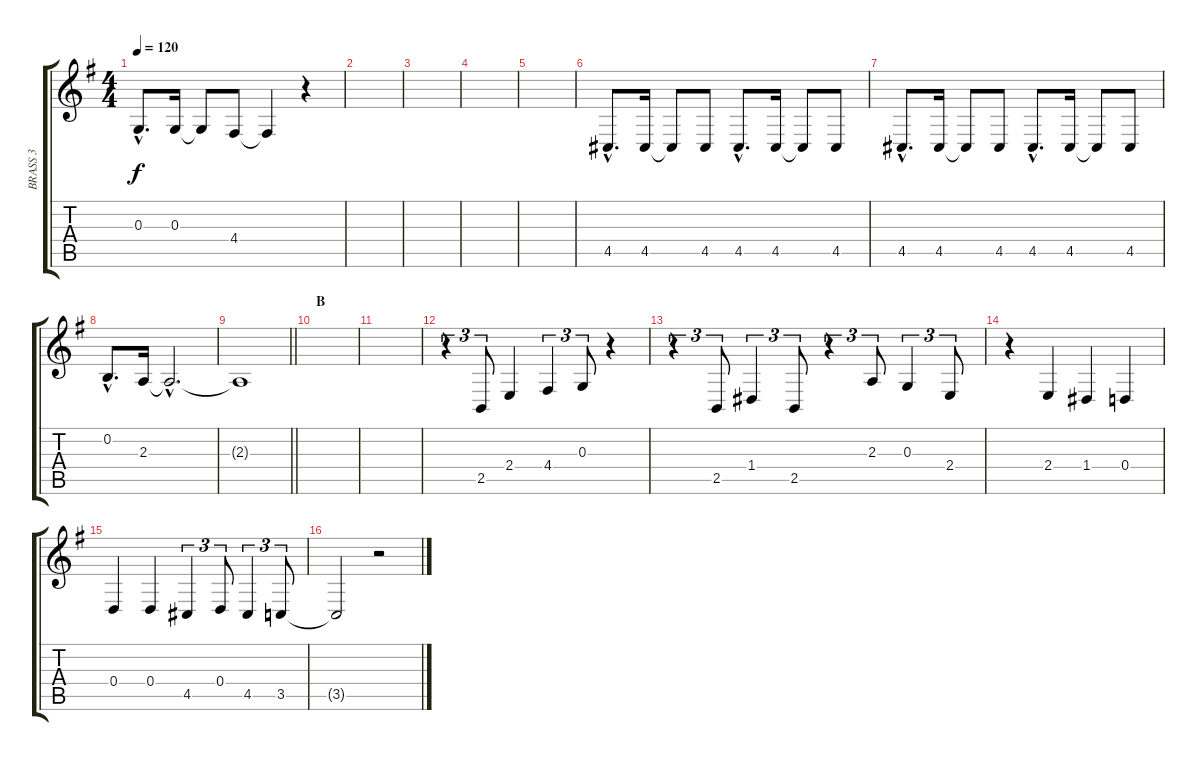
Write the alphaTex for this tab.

\track ("BRASS 3" "BRASS 3") {instrument brasssection}
\staff {score tabs}
\tuning (E4 B3 G3 D3 A2 E2) {hide}
\ts (4 4)
\tempo 120
\clef g2
\ks eminor
0.3{hac}.8{d dy f} 0.3.16 0.3{t}.8 4.4.8 4.4{t}.4 r.4 |
|
|
|
|
4.5{hac}.8{d} 4.5.16 4.5{t}.8 4.5.8 4.5{hac}.8{d} 4.5.16 4.5{t}.8 4.5.8 |
4.5{hac}.8{d} 4.5.16 4.5{t}.8 4.5.8 4.5{hac}.8{d} 4.5.16 4.5{t}.8 4.5.8 |
0.2{hac}.8{d} 2.3.16 2.3{hac t}.2{d} |
\barLineRight lightlight
2.3{t}.1 |
\section ("" "B")
|
|
r.4{tu (3 2)} 2.5.8{tu (3 2)} 2.4.4 4.4.4{tu (3 2)} 0.3.8{tu (3 2)} r.4 |
r.4{tu (3 2)} 2.5.8{tu (3 2)} 1.4.4{tu (3 2)} 2.5.8{tu (3 2)} r.4{tu (3 2)} 2.3.8{tu (3 2)} 0.3.4{tu (3 2)} 2.4.8{tu (3 2)} |
r.4 2.4.4 1.4.4 0.4.4 |
0.4.4 0.4.4 4.5.4{tu (3 2)} 0.4.8{tu (3 2)} 4.5.4{tu (3 2)} 3.5.8{tu (3 2)} |
3.5{t}.2 r.2
